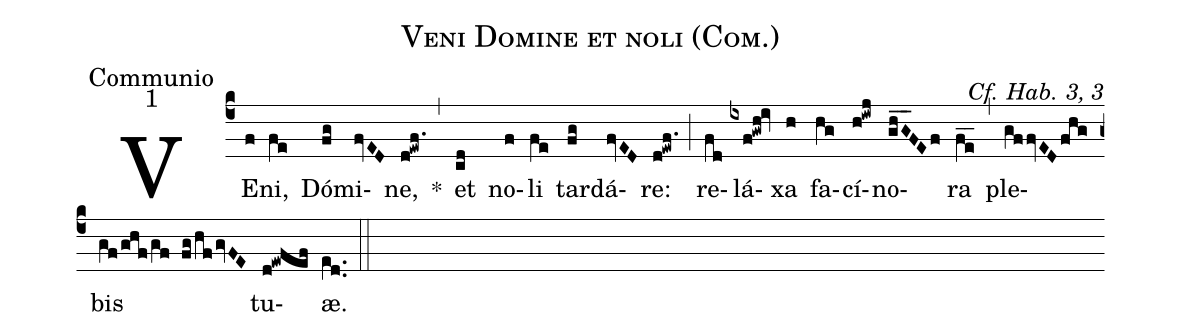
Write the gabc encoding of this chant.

name: Veni Domine et noli (Com.);
office-part: Communio;
mode: 1;
commentary: Cf. Hab. 3, 3;
%%
(c4) VE(f)ni,(fe) Dó(fg)mi(fvED)ne,(d!ewf.) *(,) et(cd) no(f)li(fe) tar(fg)dá(fvED)re:(d!ewf.) (;) re(fd)lá(ixf!gwh!iv)xa(h) fa(hg)cí(h!iwj)no(gh_G_FEf)ra(fe__) (,) ple(gffvEDfhg)bis(gf/ghf/gf fg/hfgvFE) tu(d!ewfef)æ.(e[ll:1]d..) (::)
